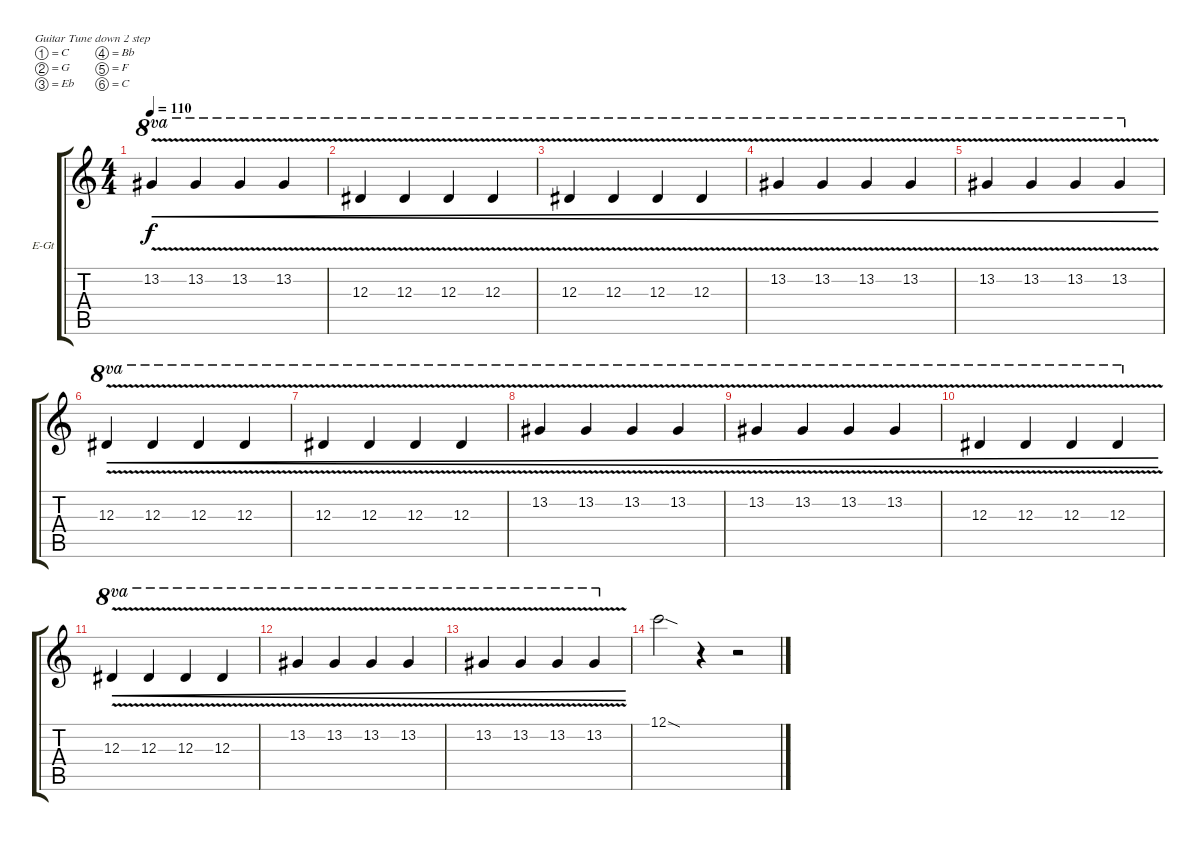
\defaultSystemsLayout 4
\bracketExtendMode groupsimilarinstruments
\firstSystemTrackNameOrientation horizontal
\otherSystemsTrackNameOrientation horizontal
\track ("Electric Guitar 12" "E-Gt") {instrument distortionguitar}
\staff {score tabs}
\tuning (C4 G3 Eb3 Bb2 F2 C2)
\ts (4 4)
\tempo 110
\clef g2
\ks c
13.2{v}.4{ot 8va cre dy f} 13.2{v}.4{ot 8va cre} 13.2{v}.4{ot 8va cre} 13.2{v}.4{ot 8va cre} |
12.3{v}.4{ot 8va cre} 12.3{v}.4{ot 8va cre} 12.3{v}.4{ot 8va cre} 12.3{v}.4{ot 8va cre} |
12.3{v}.4{ot 8va cre} 12.3{v}.4{ot 8va cre} 12.3{v}.4{ot 8va cre} 12.3{v}.4{ot 8va cre} |
13.2{v}.4{ot 8va cre} 13.2{v}.4{ot 8va cre} 13.2{v}.4{ot 8va cre} 13.2{v}.4{ot 8va cre} |
13.2{v}.4{ot 8va cre} 13.2{v}.4{ot 8va cre} 13.2{v}.4{ot 8va cre} 13.2{v}.4{ot 8va cre} |
12.3{v}.4{ot 8va cre} 12.3{v}.4{ot 8va cre} 12.3{v}.4{ot 8va cre} 12.3{v}.4{ot 8va cre} |
12.3{v}.4{ot 8va cre} 12.3{v}.4{ot 8va cre} 12.3{v}.4{ot 8va cre} 12.3{v}.4{ot 8va cre} |
13.2{v}.4{ot 8va cre} 13.2{v}.4{ot 8va cre} 13.2{v}.4{ot 8va cre} 13.2{v}.4{ot 8va cre} |
13.2{v}.4{ot 8va cre} 13.2{v}.4{ot 8va cre} 13.2{v}.4{ot 8va cre} 13.2{v}.4{ot 8va cre} |
12.3{v}.4{ot 8va cre} 12.3{v}.4{ot 8va cre} 12.3{v}.4{ot 8va cre} 12.3{v}.4{ot 8va cre} |
12.3{v}.4{ot 8va cre} 12.3{v}.4{ot 8va cre} 12.3{v}.4{ot 8va cre} 12.3{v}.4{ot 8va cre} |
13.2{v}.4{ot 8va cre} 13.2{v}.4{ot 8va cre} 13.2{v}.4{ot 8va cre} 13.2{v}.4{ot 8va cre} |
13.2{v}.4{ot 8va cre} 13.2{v}.4{ot 8va cre} 13.2{v}.4{ot 8va cre} 13.2{v}.4{ot 8va cre} |
12.1{sod}.2 r.4 r.2
